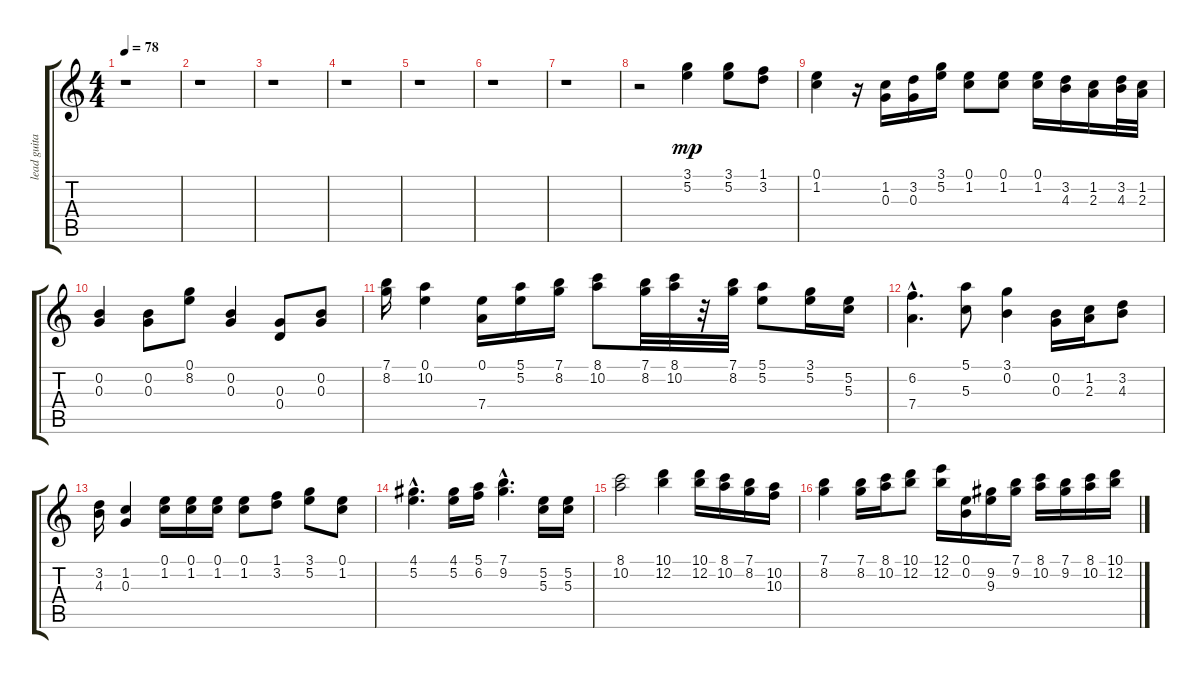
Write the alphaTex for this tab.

\track ("lead guitar" "lead guita") {instrument distortionguitar}
\staff {score tabs}
\tuning (E4 B3 G3 D3 A2 E2) {hide}
\ts (4 4)
\tempo 78
\clef g2
\ks c
r.1{dy mp} |
r.1 |
r.1 |
r.1 |
r.1 |
r.1 |
r.1 |
r.2 (3.1 5.2).4 (3.1 5.2).8 (1.1 3.2).8 |
(0.1 1.2).4 r.16 (1.2 0.3).16 (3.2 0.3).16 (3.1 5.2).16 (0.1 1.2).8 (0.1 1.2).8 (0.1 1.2).16 (3.2 4.3).16 (1.2 2.3).16 (3.2 4.3).32 (1.2 2.3).32 |
(0.2 0.3).4 (0.2 0.3).8 (0.1 8.2).8 (0.2 0.3).4 (0.3 0.4).8 (0.2 0.3).8 |
(7.1 8.2).16 (0.1 10.2).4 (0.1 7.4).16 (5.1 5.2).16 (7.1 8.2).16 (8.1 10.2).8 (7.1 8.2).32 (8.1 10.2).32 r.32 (7.1 8.2).32 (5.1 5.2).8 (3.1 5.2).16 (5.2 5.3).16 |
(6.2{hac} 7.4{hac}).4{d} (5.1 5.3).8 (3.1 0.2).4 (0.2 0.3).16 (1.2 2.3).16 (3.2 4.3).8 |
(3.2 4.3).16 (1.2 0.3).4 (0.1 1.2).16 (0.1 1.2).16 (0.1 1.2).16 (0.1 1.2).8 (1.1 3.2).8 (3.1 5.2).8 (0.1 1.2).8 |
(4.1{hac} 5.2{hac}).4{d} (4.1 5.2).16 (5.1 6.2).16 (7.1{hac} 9.2{hac}).4{d} (5.2 5.3).16 (5.2 5.3).16 |
(8.1 10.2).2 (10.1 12.2).4 (10.1 12.2).16 (8.1 10.2).16 (7.1 8.2).16 (10.2 10.3).16 |
(7.1 8.2).4 (7.1 8.2).16 (8.1 10.2).16 (10.1 12.2).8 (12.1 12.2).16 (0.1 0.2).16 (9.2 9.3).16 (7.1 9.2).16 (8.1 10.2).16 (7.1 9.2).16 (8.1 10.2).16 (10.1 12.2).16
